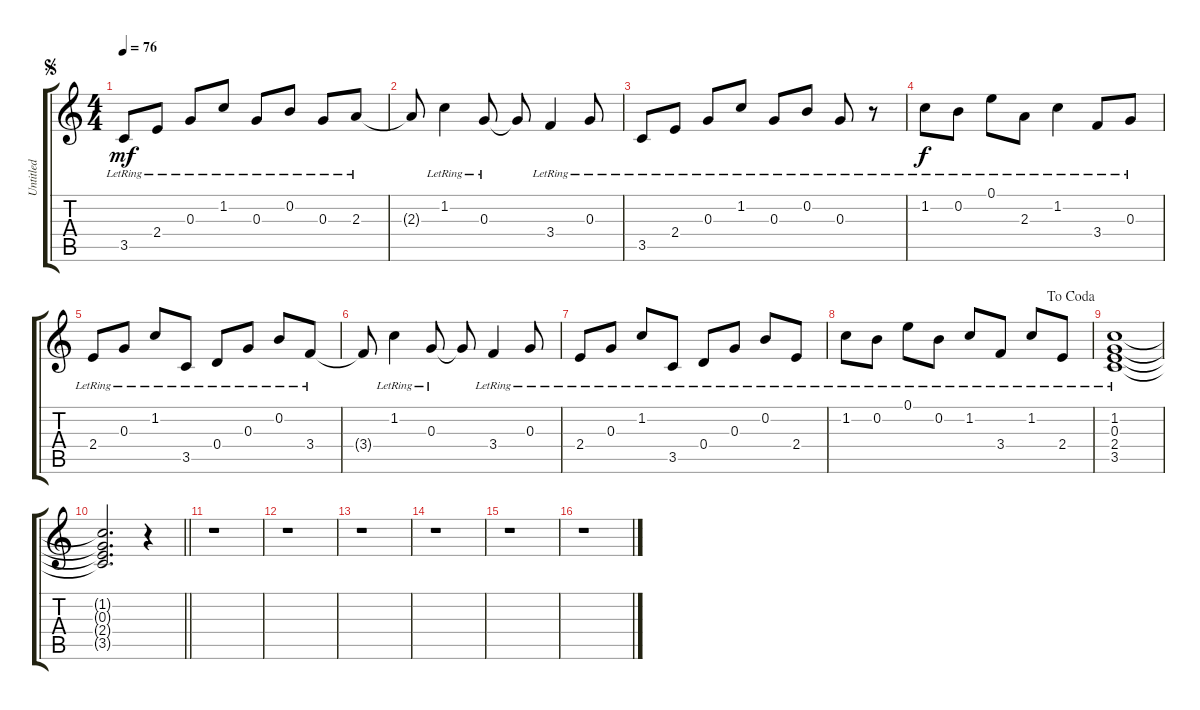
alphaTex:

\track ("Untitled" "Untitled") {instrument distortionguitar}
\staff {score tabs}
\tuning (E4 B3 G3 D3 A2 E2) {hide}
\ts (4 4)
\jump segno
\tempo 76
\clef g2
\ks c
3.5{lr}.8{dy mf} 2.4{lr}.8 0.3{lr}.8 1.2{lr}.8 0.3{lr}.8 0.2{lr}.8 0.3{lr}.8 2.3{lr}.8 |
2.3{t}.8 1.2{lr}.4 0.3{lr}.8 0.3{t}.8 3.4{lr}.4 0.3{lr}.8 |
3.5{lr}.8 2.4{lr}.8 0.3{lr}.8 1.2{lr}.8 0.3{lr}.8 0.2{lr}.8 0.3{lr}.8 r.8 |
1.2{lr}.8{dy f} 0.2{lr}.8 0.1{lr}.8 2.3{lr}.8 1.2{lr}.4 3.4{lr}.8 0.3{lr}.8 |
2.4{lr}.8 0.3{lr}.8 1.2{lr}.8 3.5{lr}.8 0.4{lr}.8 0.3{lr}.8 0.2{lr}.8 3.4{lr}.8 |
3.4{t}.8 1.2{lr}.4 0.3{lr}.8 0.3{t}.8 3.4{lr}.4 0.3{lr}.8 |
2.4{lr}.8 0.3{lr}.8 1.2{lr}.8 3.5{lr}.8 0.4{lr}.8 0.3{lr}.8 0.2{lr}.8 2.4{lr}.8 |
\jump dacoda
1.2{lr}.8 0.2{lr}.8 0.1{lr}.8 0.2{lr}.8 1.2{lr}.8 3.4{lr}.8 1.2{lr}.8 2.4{lr}.8 |
(1.2{lr} 0.3{lr} 2.4{lr} 3.5{lr}).1 |
\barLineRight lightlight
(1.2{t} 0.3{t} 2.4{t} 3.5{t}).2{d} r.4 |
r.1 |
r.1 |
r.1 |
r.1 |
r.1 |
r.1
